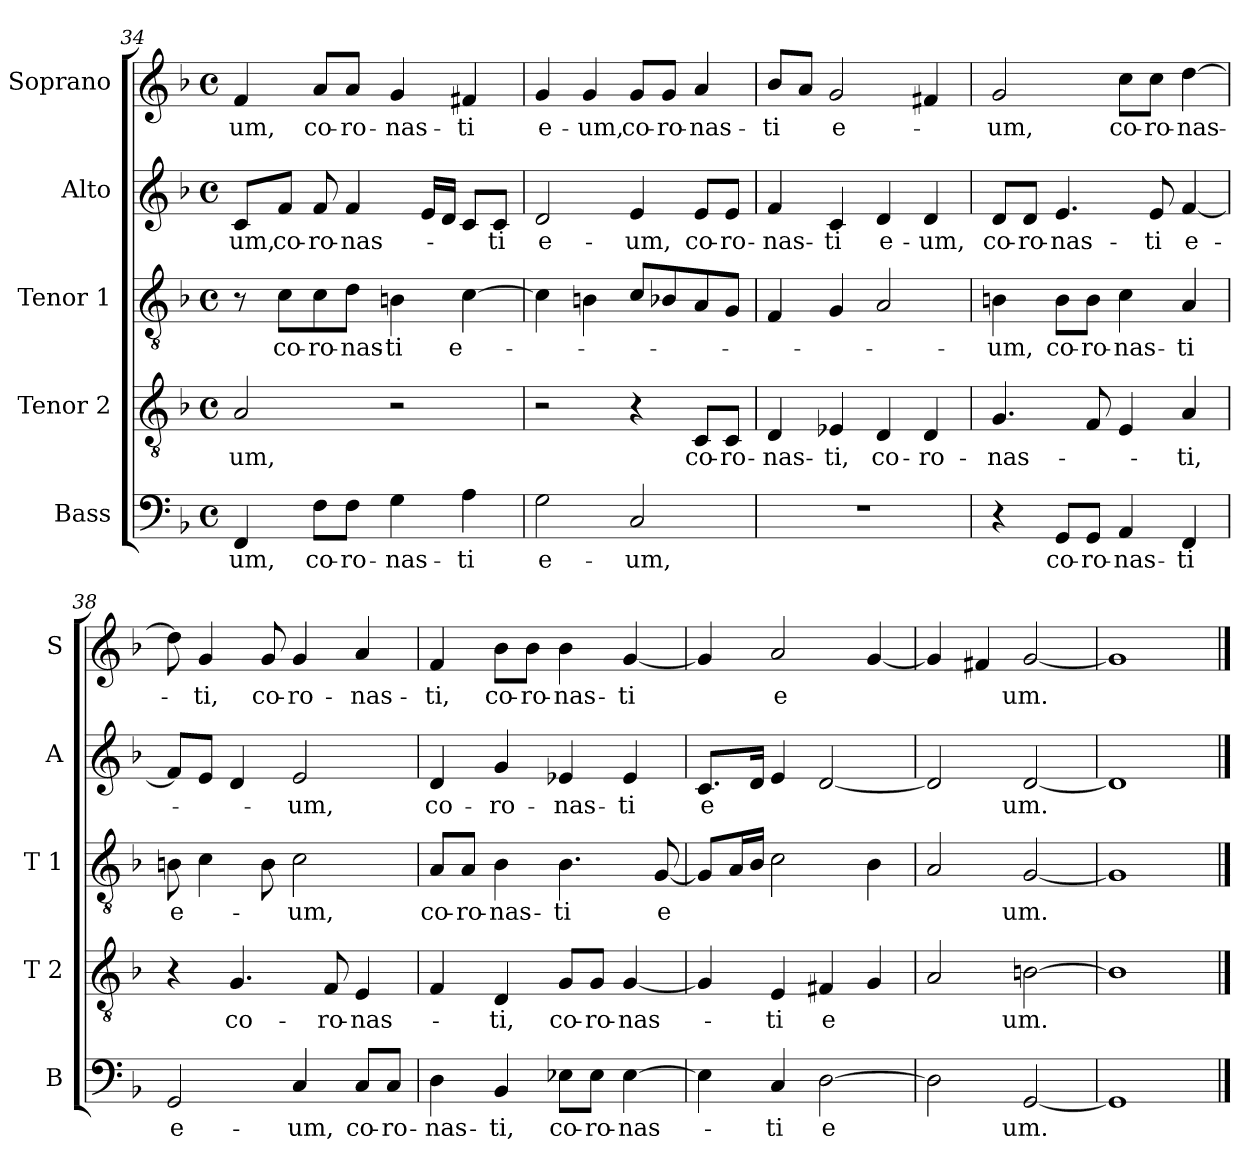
**kern	**text	**kern	**text	**kern	**text	**kern	**text	**kern	**text
*part5	*part5	*part4	*part4	*part3	*part3	*part2	*part2	*part1	*part1
*staff5	*staff5	*staff4	*staff4	*staff3	*staff3	*staff2	*staff2	*staff1	*staff1
*I"Bass	*	*I"Tenor 2	*	*I"Tenor 1	*	*I"Alto	*	*I"Soprano	*
*I'B	*	*I'T 2	*	*I'T 1	*	*I'A	*	*I'S	*
*clefF4	*	*clefGv2	*	*clefGv2	*	*clefG2	*	*clefG2	*
*k[b-]	*	*k[b-]	*	*k[b-]	*	*k[b-]	*	*k[b-]	*
*F:	*	*F:	*	*F:	*	*F:	*	*F:	*
*M4/4	*	*M4/4	*	*M4/4	*	*M4/4	*	*M4/4	*
*met(c)	*	*met(c)	*	*met(c)	*	*met(c)	*	*met(c)	*
=34	=34	=34	=34	=34	=34	=34	=34	=34	=34
4FF/	-um,	2A/	-um,	8r	.	8c/L	-um,	4f/	-um,
.	.	.	.	8c\L	co-	8f/J	co-	.	.
8F\L	co-	.	.	8c\	-ro-	8f/	-ro-	8a/L	co-
8F\J	-ro-	.	.	8d\J	-nas-	4f/	-nas-	8a/J	-ro-
4G\	-nas-	2r	.	4Bn\	-ti	.	.	4g/	-nas-
.	.	.	.	.	.	16e/LL	.	.	.
.	.	.	.	.	.	16d/JJ	.	.	.
4A\	-ti	.	.	[4c\	e-	8c/L	.	4f#X/	-ti
.	.	.	.	.	.	8c/J	-ti	.	.
=35	=35	=35	=35	=35	=35	=35	=35	=35	=35
2G\	e-	2r	.	4c\]	.	2d/	e-	4g/	e-
.	.	.	.	4Bn\	.	.	.	4g/	-um,
2C/	-um,	4r	.	8c/L	.	4e/	-um,	8g/L	co-
.	.	.	.	8B-X/	.	.	.	8g/J	-ro-
.	.	8C/L	co-	8A/	.	8e/L	co-	4a/	-nas-
.	.	8C/J	-ro-	8G/J	.	8e/J	-ro-	.	.
!!LO:PB:g=z
=36	=36	=36	=36	=36	=36	=36	=36	=36	=36
1r	.	4D/	-nas-	4F/	.	4f/	-nas-	8b-/L	-ti
.	.	.	.	.	.	.	.	8a/J	.
.	.	4E-X/	-ti,	4G/	.	4c/	-ti	2g/	e-
.	.	4D/	co-	2A/	.	4d/	e-	.	.
.	.	4D/	-ro-	.	.	4d/	-um,	4f#X/	.
=37	=37	=37	=37	=37	=37	=37	=37	=37	=37
4r	.	4.G/	-nas-	4Bn\	-um,	8d/L	co-	2g/	-um,
.	.	.	.	.	.	8d/J	-ro-	.	.
8GG/L	co-	.	.	8B\L	co-	4.e/	-nas-	.	.
8GG/J	-ro-	8F/	.	8B\J	-ro-	.	.	.	.
4AA/	-nas-	4E/	.	4c\	-nas-	.	.	8cc\L	co-
.	.	.	.	.	.	8e/	-ti	8cc\J	-ro-
4FF/	-ti	4A/	-ti,	4A/	-ti	[4f/	e-	[4dd\	-nas-
=38	=38	=38	=38	=38	=38	=38	=38	=38	=38
2GG/	e-	4r	.	8Bn\	e-	8f/L]	.	8dd\]	.
.	.	.	.	4c\	.	8e/J	.	4g/	-ti,
.	.	4.G/	co-	.	.	4d/	.	.	.
.	.	.	.	8B\	.	.	.	8g/	co-
4C/	-um,	.	.	2c\	-um,	2e/	-um,	4g/	-ro-
.	.	8F/	-ro-	.	.	.	.	.	.
8C/L	co-	4E/	-nas-	.	.	.	.	4a/	-nas-
8C/J	-ro-	.	.	.	.	.	.	.	.
=39	=39	=39	=39	=39	=39	=39	=39	=39	=39
4D\	-nas-	4F/	.	8A/L	co-	4d/	co-	4f/	-ti,
.	.	.	.	8A/J	-ro-	.	.	.	.
4BB-/	-ti,	4D/	-ti,	4B-\	-nas-	4g/	-ro-	8b-\L	co-
.	.	.	.	.	.	.	.	8b-\J	-ro-
8E-X\L	co-	8G/L	co-	4.B-\	-ti	4e-X/	-nas-	4b-\	-nas-
8E-\J	-ro-	8G/J	-ro-	.	.	.	.	.	.
[4E-\	-nas-	[4G/	-nas-	.	.	4e-/	-ti	[4g/	-ti
.	.	.	.	[8G/	e	.	.	.	.
!!LO:LB:g=z
=40	=40	=40	=40	=40	=40	=40	=40	=40	=40
4E-\]	.	4G/]	.	8G/L]	.	8.c/L	e	4g/]	.
.	.	.	.	16A/L	.	.	.	.	.
.	.	.	.	16B-/JJ	.	16d/Jk	.	.	.
4C/	-ti	4E/	-ti	2c\	.	4e/	.	2a/	e
[2D\	e	4F#X/	e	.	.	[2d/	.	.	.
.	.	4G/	.	4B-\	.	.	.	[4g/	.
=41	=41	=41	=41	=41	=41	=41	=41	=41	=41
2D\]	.	2A/	.	2A/	.	2d/]	.	4g/]	.
.	.	.	.	.	.	.	.	4f#X/	.
[2GG/	um.	[2Bn\	um.	[2G/	um.	[2d/	um.	[2g/	um.
=42	=42	=42	=42	=42	=42	=42	=42	=42	=42
1GG]	.	1B]	.	1G]	.	1d]	.	1g]	.
==	==	==	==	==	==	==	==	==	==
*-	*-	*-	*-	*-	*-	*-	*-	*-	*-
